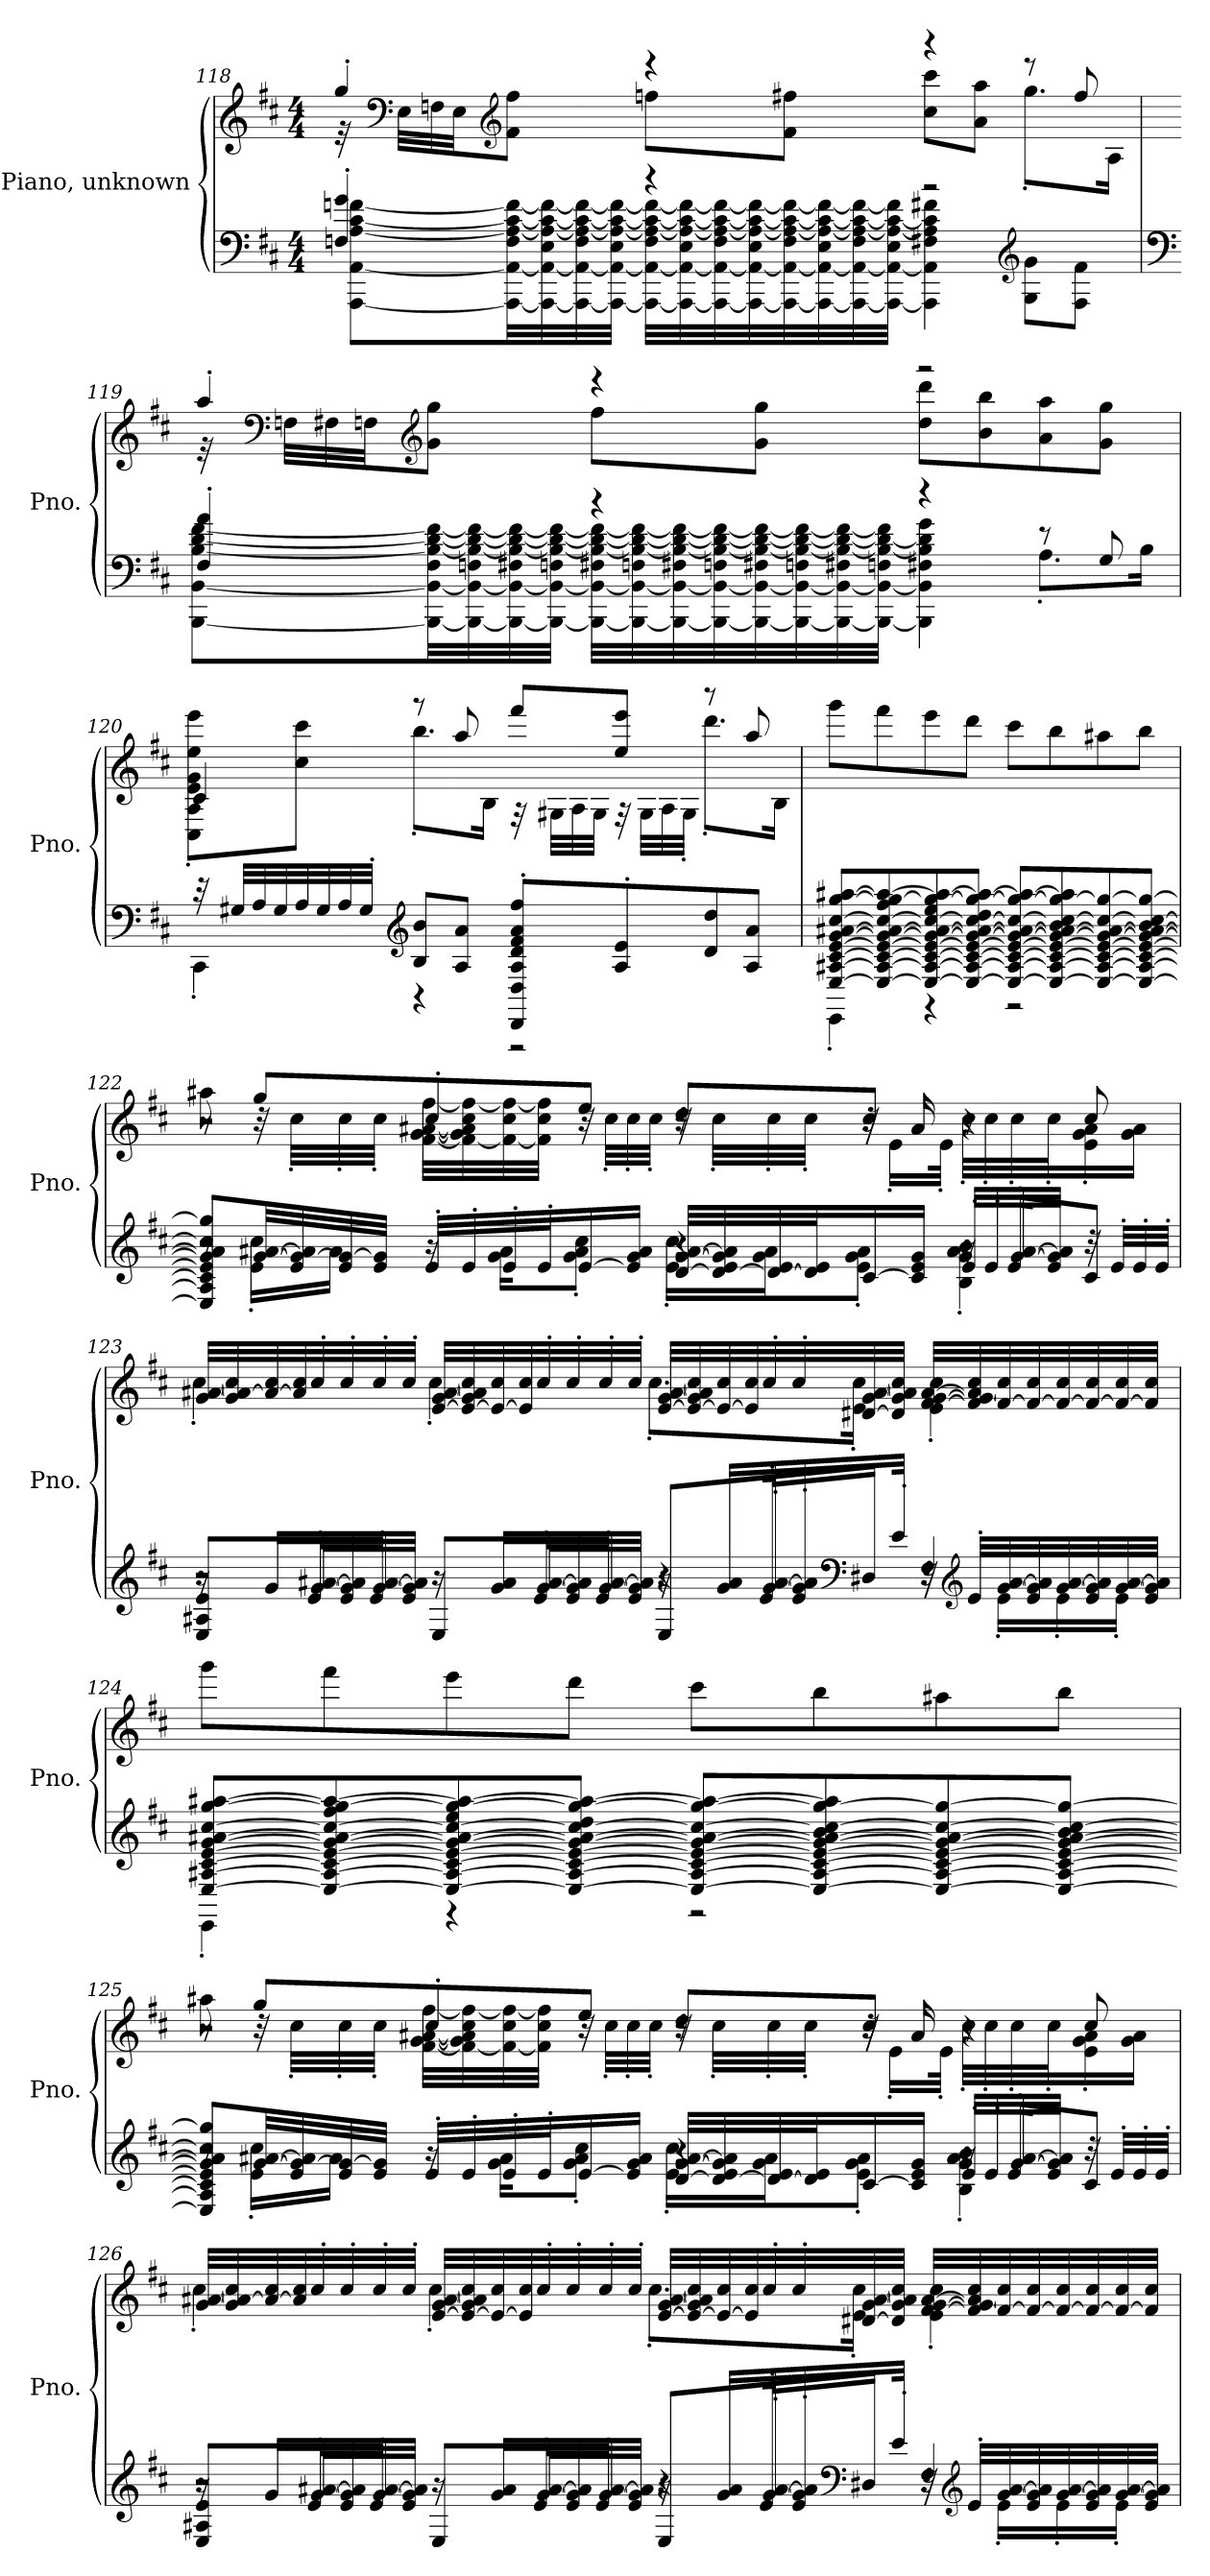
**kern	**kern
*part1	*part1
*staff2	*staff1
*I"Piano, unknown	*
*I'Pno.	*
!!LO:LB:g=z
*clefF4	*clefG2
*k[f#c#]	*k[f#c#]
*M4/4	*M4/4
=118	=118
*^	*^
4Fn/' 4g/'	[8AAA\ [8AA\ [8A\ [8c#\ [8fn\L	4gg'/	32r
*	*	*clefF4	*
.	.	.	32E\LLL
.	.	.	32Fn\
.	.	.	32E\JJ
*	*	*clefG2	*
.	32AAA\_ 32AA\_ 32F\ 32A\_ 32c#\_ 32f\_LL	.	8f#\ 8ff#\J
.	32AAA\_ 32AA\_ 32E\ 32A\_ 32c#\_ 32f\_	.	.
.	32AAA\_ 32AA\_ 32F\ 32A\_ 32c#\_ 32f\_	.	.
.	32AAA\_ 32AA\_ 32E\ 32A\_ 32c#\_ 32f\_JJJ	.	.
4r	32AAA\_ 32AA\_ 32F\ 32A\_ 32c#\_ 32f\_LLL	4r	8ffn\L
.	32AAA\_ 32AA\_ 32E\ 32A\_ 32c#\_ 32f\_	.	.
.	32AAA\_ 32AA\_ 32F\ 32A\_ 32c#\_ 32f\_	.	.
.	32AAA\_ 32AA\_ 32E\ 32A\_ 32c#\_ 32f\_	.	.
.	32AAA\_ 32AA\_ 32F\ 32A\_ 32c#\_ 32f\_	.	8f#\ 8ff#X\J
.	32AAA\_ 32AA\_ 32E\ 32A\_ 32c#\_ 32f\_	.	.
.	32AAA\_ 32AA\_ 32F\ 32A\_ 32c#\_ 32f\_	.	.
.	32AAA\_ 32AA\_ 32E\ 32A\_ 32c#\_ 32f\]JJJ	.	.
2r	4AAA\] 4AA\] 4F#X\ 4A\] 4c#\] 4f#X\	4r	8cc#\ 8ccc#\L
.	.	.	8a\ 8aa\J
*clefG2	*	*	*
.	8G\ 8g\L	8r	8.gg'\L
.	8F#\ 8f#\J	8ff#/	.
.	.	.	16A\Jk
!!LO:LB:g=z	!!
=119	=119	=119	=119
*clefF4	*	*	*
4F#/' 4a/'	[8BBB\ [8BB\ [8B\ [8d\ [8f#\L	4aa'/	32r
*	*	*clefF4	*
.	.	.	32Fn\LLL
.	.	.	32F#X\
.	.	.	32Fn\JJ
*	*	*clefG2	*
.	32BBB\_ 32BB\_ 32F#\ 32B\_ 32d\_ 32f#\_LL	.	8g\ 8gg\J
.	32BBB\_ 32BB\_ 32Fn\ 32B\_ 32d\_ 32f#\_	.	.
.	32BBB\_ 32BB\_ 32F#X\ 32B\_ 32d\_ 32f#\_	.	.
.	32BBB\_ 32BB\_ 32Fn\ 32B\_ 32d\_ 32f#\_JJJ	.	.
4r	32BBB\_ 32BB\_ 32F#X\ 32B\_ 32d\_ 32f#\_LLL	4r	8ff#\L
.	32BBB\_ 32BB\_ 32Fn\ 32B\_ 32d\_ 32f#\_	.	.
.	32BBB\_ 32BB\_ 32F#X\ 32B\_ 32d\_ 32f#\_	.	.
.	32BBB\_ 32BB\_ 32Fn\ 32B\_ 32d\_ 32f#\_	.	.
.	32BBB\_ 32BB\_ 32F#X\ 32B\_ 32d\_ 32f#\_	.	8g\ 8gg\J
.	32BBB\_ 32BB\_ 32Fn\ 32B\_ 32d\_ 32f#\_	.	.
.	32BBB\_ 32BB\_ 32F#X\ 32B\_ 32d\_ 32f#\_	.	.
.	32BBB\_ 32BB\_ 32Fn\ 32B\_ 32d\_ 32f#\]JJJ	.	.
4r	4BBB\] 4BB\] 4F#X\ 4B\] 4d\] 4g\	2r	8dd\ 8ddd\L
.	.	.	8b\ 8bb\
8r	8.A'\L	.	8a\ 8aa\
8G/	.	.	8g\ 8gg\J
.	16B\Jk	.	.
!!LO:LB:g=z	!!
=120	=120	=120	=120
32r	4CC#'\	4c#/	8C#\' 8A\' 8e\' 8g\' 8ee\' 8eee\'L
32G#X/LLL	.	.	.
32A/	.	.	.
32G#/	.	.	.
32A/	.	.	8cc#\ 8ccc#\J
32G#/	.	.	.
32A/	.	.	.
32G#'/JJJ	.	.	.
*clefG2	*	*	*
8B/ 8b/L	4r	8r	8.bb'\L
8A/ 8a/J	.	8aa/	.
.	.	.	16B\Jk
8DD/' 8D/' 8A/' 8d/' 8f#/' 8a/' 8ff#/'L	2r	8fff#/L	32r
.	.	.	32G#X\LLL
.	.	.	32A\
.	.	.	32G#\JJJ
8A/' 8e/'	.	8ee/ 8eee/J	32r
.	.	.	32G#\LLL
.	.	.	32A\
.	.	.	32G#'\JJJ
8d/ 8dd/	.	8r	8.ddd'\L
8A/ 8a/J	.	8aa/	.
.	.	.	16B\Jk
*	*	*v	*v
!!LO:LB:g=z
=121	=121	=121
[8E/ [8A#X/ [8c#/ [8e/ [8g/ [8a#X/ [8cc#/ [8gg/ [8aa#X/L	4EE'\	8ggg\L
8E/_ 8A#/_ 8c#/_ 8e/_ 8g/_ 8a#/_ 8cc#/_ 8ff#/ 8gg/_ 8aa#/_	.	8fff#\
8E/_ 8A#/_ 8c#/_ 8e/_ 8g/_ 8a#/_ 8cc#/_ 8ee/ 8gg/_ 8aa#/_	4r	8eee\
8E/_ 8A#/_ 8c#/_ 8e/_ 8g/_ 8a#/_ 8cc#/_ 8dd/ 8gg/_ 8aa#/_J	.	8ddd\J
8E/_ 8A#/_ 8c#/_ 8e/_ 8g/_ 8a#/_ 8cc#/_ 8gg/_ 8aa#/_L	2r	8ccc#\L
8E/_ 8A#/_ 8c#/_ 8e/_ 8g/_ 8a#/_ 8b/ 8cc#/_ 8gg/_ 8aa#/]	.	8bb\
8E/_ 8A#/_ 8c#/_ 8e/_ 8g/_ 8a#/_ 8cc#/_ 8gg/_	.	8aa#X\
8E/_ 8A#/_ 8c#/_ 8e/_ 8g/_ 8a#/_ 8b/ 8cc#/_ 8gg/_J	.	8bb\J
!!LO:PB:g=z
=122	=122	=122
*	*^	*^
*	*	*	*	*^
8E/] 8A#/] 8c#/] 8e/] 8g/] 8a#/] 8cc#/] 8gg/]L	8r	2r	8r	8aa#X\	2r
[32g/ [32a#X/LL	16e\' 16cc#\'LL	.	8gg/L	32r	.
32e/ 32g/_ 32a#/]	.	.	.	32cc#'\LLL	.
32e/ 32g/_	16a#\JJ	.	.	32cc#'\	.
32e/ 32g/]JJJ	.	.	.	32cc#'\JJJ	.
32e'/LLL	16r	.	8cc#'/	[32f#\ [32g\ [32a#X\ [32ff#\LLL	.
32e'/	.	.	.	32f#\_ 32g\] 32a#\] 32cc#\ 32ff#\_	.
32e'/	16g\ 16a#\KL	.	.	32f#\_ 32cc#\ 32ff#\_	.
32e'/J	.	.	.	32f#\] 32cc#\ 32ff#\]JJJ	.
[16e/	8g\' 8a#\' 8cc#\'J	.	8ee/J	32r	.
.	.	.	.	32cc#'\LLL	.
16e/] 16g/ 16a#/JJ	.	.	.	32cc#'\	.
.	.	.	.	32cc#'\JJJ	.
[32d/ [32g/ [32a#/LLL	16e\' 16cc#\'LL	4r	8dd/L	32r	8r
32d/_ 32e/ 32g/] 32a#/]	.	.	.	32cc#'\LLL	.
32d/_ 32e/	16g\ 16a#\J	.	.	32cc#'\	.
32d/] 32e/J	.	.	.	32cc#'\JJJ	.
[16c#/	8e\' 8g\' 8a#\'J	.	8cc#/J	32r	16r
.	.	.	.	16e'\LL	.
16c#/] 16e/ 16g/JJ	.	.	.	.	16a#/
.	.	.	.	32e'\JJk	.
32e'/LLL	4B\' 4g\' 4a#\' 4b\'	16r	8r	32cc#'\LLL	4r
32e'/	.	.	.	32cc#'\	.
[32g/ [32a#/	.	16e'/KL	.	32cc#'\	.
32e/ 32g/] 32a#/]JJJ	.	.	.	32cc#'\J	.
32r	.	8c#/J	8cc#/	16e\' 16g\' 16a#\'	.
32e'/LLL	.	.	.	.	.
32e'/	.	.	.	16g\ 16a#\JJ	.
32e'/JJJ	.	.	.	.	.
*	*	*	*	*v	*v
!!LO:LB:g=z
=123	=123	=123	=123	=123
16r	2r	8E/ 8A#X/ 8e/L	[32g/ [32a#X/LLL	4cc#'\
.	.	.	32g/] 32a#/_ 32cc#/	.
16g/LL	.	.	32a#/_ 32cc#/	.
.	.	.	32a#/] 32cc#/	.
[32g/ [32a#X/L	.	16e'/L	32cc#'/	.
32e/ 32g/] 32a#/]	.	.	32cc#'/	.
[32g/ [32a#/	.	16e'/JJ	32cc#'/	.
32e/ 32g/] 32a#/]JJJ	.	.	32cc#'/JJJ	.
16r	.	8E/L	[32e/ [32g/ [32a#/LLL	4cc#'\
.	.	.	32e/_ 32g/] 32a#/] 32cc#/	.
16g/ 16a#/LL	.	.	32e/_ 32cc#/	.
.	.	.	32e/] 32cc#/	.
[32g/ [32a#/L	.	16e'/L	32cc#'/	.
32e/ 32g/] 32a#/]	.	.	32cc#'/	.
[32g/ [32a#/	.	16e'/JJ	32cc#'/	.
32e/ 32g/] 32a#/]JJJ	.	.	32cc#'/JJJ	.
16r	4r	8E/L	[32e/ [32g/ [32a#/LLL	8.cc#'\L
.	.	.	32e/_ 32g/] 32a#/] 32cc#/	.
16g/ 16a#/LL	.	.	32e/_ 32cc#/	.
.	.	.	32e/] 32cc#/	.
[32g/' [32a#/'K	.	16e'/L	32cc#'/	.
16e/' 16g/]' 16a#/]'	.	.	32cc#'/	.
*clefF4	*	*	*	*
.	.	16D#X/JJ	[32d#X/ [32g/ [32a#/	16e\' 16cc#\'Jk
32e'/JJk	.	.	32d#/] 32g/] 32a#/] 32cc#/JJJ	.
32r	16r	4F#/	[32f#/ [32g/ [32a#/LLL	4e\' 4cc#\'
*clefG2	*	*	*	*
32e'/LLL	.	.	32f#/_ 32g/] 32a#/] 32cc#/	.
[32g/ [32a#/	16e'\LL	.	32f#/_ 32cc#/	.
32e/ 32g/] 32a#/]	.	.	32f#/_ 32cc#/	.
[32g/ [32a#/	16e'\	.	32f#/_ 32cc#/	.
32e/ 32g/] 32a#/]	.	.	32f#/_ 32cc#/	.
[32g/ [32a#/	16e'\JJ	.	32f#/_ 32cc#/	.
32e/ 32g/] 32a#/]JJJ	.	.	32f#/] 32cc#/JJJ	.
*	*v	*v	*	*
*	*	*v	*v
!!LO:LB:g=z
=124	=124	=124
[8E/ [8A#X/ [8c#/ [8e/ [8g/ [8a#X/ [8cc#/ [8gg/ [8aa#X/L	4EE'\	8ggg\L
8E/_ 8A#/_ 8c#/_ 8e/_ 8g/_ 8a#/_ 8cc#/_ 8ff#/ 8gg/_ 8aa#/_	.	8fff#\
8E/_ 8A#/_ 8c#/_ 8e/_ 8g/_ 8a#/_ 8cc#/_ 8ee/ 8gg/_ 8aa#/_	4r	8eee\
8E/_ 8A#/_ 8c#/_ 8e/_ 8g/_ 8a#/_ 8cc#/_ 8dd/ 8gg/_ 8aa#/_J	.	8ddd\J
8E/_ 8A#/_ 8c#/_ 8e/_ 8g/_ 8a#/_ 8cc#/_ 8gg/_ 8aa#/_L	2r	8ccc#\L
8E/_ 8A#/_ 8c#/_ 8e/_ 8g/_ 8a#/_ 8b/ 8cc#/_ 8gg/_ 8aa#/]	.	8bb\
8E/_ 8A#/_ 8c#/_ 8e/_ 8g/_ 8a#/_ 8cc#/_ 8gg/_	.	8aa#X\
8E/_ 8A#/_ 8c#/_ 8e/_ 8g/_ 8a#/_ 8b/ 8cc#/_ 8gg/_J	.	8bb\J
!!LO:LB:g=z
=125	=125	=125
*	*^	*^
*	*	*	*	*^
8E/] 8A#/] 8c#/] 8e/] 8g/] 8a#/] 8cc#/] 8gg/]L	8r	2r	8r	8aa#X\	2r
[32g/ [32a#X/LL	16e\' 16cc#\'LL	.	8gg/L	32r	.
32e/ 32g/_ 32a#/]	.	.	.	32cc#'\LLL	.
32e/ 32g/_	16a#\JJ	.	.	32cc#'\	.
32e/ 32g/]JJJ	.	.	.	32cc#'\JJJ	.
32e'/LLL	16r	.	8cc#'/	[32f#\ [32g\ [32a#X\ [32ff#\LLL	.
32e'/	.	.	.	32f#\_ 32g\] 32a#\] 32cc#\ 32ff#\_	.
32e'/	16g\ 16a#\KL	.	.	32f#\_ 32cc#\ 32ff#\_	.
32e'/J	.	.	.	32f#\] 32cc#\ 32ff#\]JJJ	.
[16e/	8g\' 8a#\' 8cc#\'J	.	8ee/J	32r	.
.	.	.	.	32cc#'\LLL	.
16e/] 16g/ 16a#/JJ	.	.	.	32cc#'\	.
.	.	.	.	32cc#'\JJJ	.
[32d/ [32g/ [32a#/LLL	16e\' 16cc#\'LL	4r	8dd/L	32r	8r
32d/_ 32e/ 32g/] 32a#/]	.	.	.	32cc#'\LLL	.
32d/_ 32e/	16g\ 16a#\J	.	.	32cc#'\	.
32d/] 32e/J	.	.	.	32cc#'\JJJ	.
[16c#/	8e\' 8g\' 8a#\'J	.	8cc#/J	32r	16r
.	.	.	.	16e'\LL	.
16c#/] 16e/ 16g/JJ	.	.	.	.	16a#/
.	.	.	.	32e'\JJk	.
32e'/LLL	4B\' 4g\' 4a#\' 4b\'	16r	8r	32cc#'\LLL	4r
32e'/	.	.	.	32cc#'\	.
[32g/ [32a#/	.	16e'/KL	.	32cc#'\	.
32e/ 32g/] 32a#/]JJJ	.	.	.	32cc#'\J	.
32r	.	8c#/J	8cc#/	16e\' 16g\' 16a#\'	.
32e'/LLL	.	.	.	.	.
32e'/	.	.	.	16g\ 16a#\JJ	.
32e'/JJJ	.	.	.	.	.
*	*	*	*	*v	*v
!!LO:LB:g=z
=126	=126	=126	=126	=126
16r	2r	8E/ 8A#X/ 8e/L	[32g/ [32a#X/LLL	4cc#'\
.	.	.	32g/] 32a#/_ 32cc#/	.
16g/LL	.	.	32a#/_ 32cc#/	.
.	.	.	32a#/] 32cc#/	.
[32g/ [32a#X/L	.	16e'/L	32cc#'/	.
32e/ 32g/] 32a#/]	.	.	32cc#'/	.
[32g/ [32a#/	.	16e'/JJ	32cc#'/	.
32e/ 32g/] 32a#/]JJJ	.	.	32cc#'/JJJ	.
16r	.	8E/L	[32e/ [32g/ [32a#/LLL	4cc#'\
.	.	.	32e/_ 32g/] 32a#/] 32cc#/	.
16g/ 16a#/LL	.	.	32e/_ 32cc#/	.
.	.	.	32e/] 32cc#/	.
[32g/ [32a#/L	.	16e'/L	32cc#'/	.
32e/ 32g/] 32a#/]	.	.	32cc#'/	.
[32g/ [32a#/	.	16e'/JJ	32cc#'/	.
32e/ 32g/] 32a#/]JJJ	.	.	32cc#'/JJJ	.
16r	4r	8E/L	[32e/ [32g/ [32a#/LLL	8.cc#'\L
.	.	.	32e/_ 32g/] 32a#/] 32cc#/	.
16g/ 16a#/LL	.	.	32e/_ 32cc#/	.
.	.	.	32e/] 32cc#/	.
[32g/' [32a#/'K	.	16e'/L	32cc#'/	.
16e/' 16g/]' 16a#/]'	.	.	32cc#'/	.
*clefF4	*	*	*	*
.	.	16D#X/JJ	[32d#X/ [32g/ [32a#/	16e\' 16cc#\'Jk
32e'/JJk	.	.	32d#/] 32g/] 32a#/] 32cc#/JJJ	.
32r	16r	4F#/	[32f#/ [32g/ [32a#/LLL	4e\' 4cc#\'
*clefG2	*	*	*	*
32e'/LLL	.	.	32f#/_ 32g/] 32a#/] 32cc#/	.
[32g/ [32a#/	16e'\LL	.	32f#/_ 32cc#/	.
32e/ 32g/] 32a#/]	.	.	32f#/_ 32cc#/	.
[32g/ [32a#/	16e'\	.	32f#/_ 32cc#/	.
32e/ 32g/] 32a#/]	.	.	32f#/_ 32cc#/	.
[32g/ [32a#/	16e'\JJ	.	32f#/_ 32cc#/	.
32e/ 32g/] 32a#/]JJJ	.	.	32f#/] 32cc#/JJJ	.
*v	*v	*v	*	*
*	*v	*v
=	=
*-	*-
